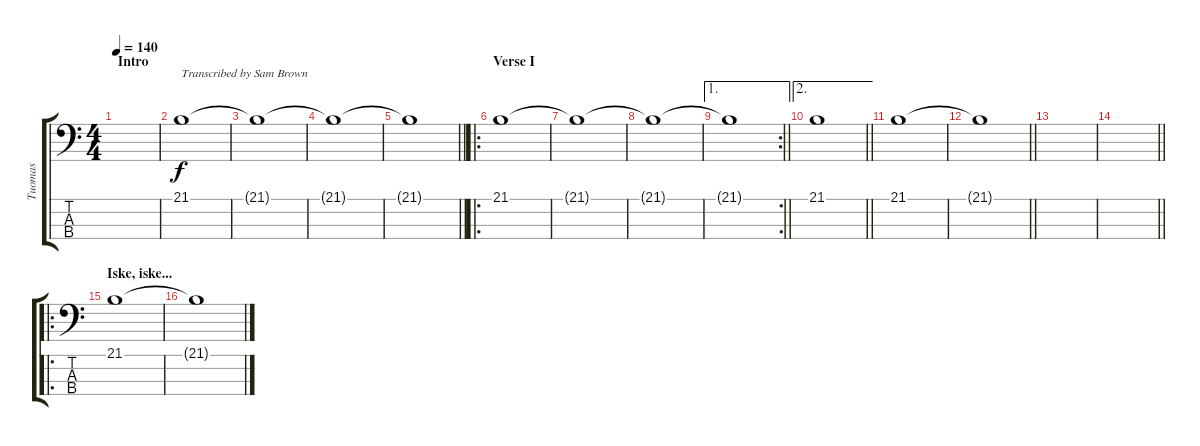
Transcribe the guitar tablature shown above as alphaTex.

\track ("Tuomas" "Tuomas") {instrument violin}
\staff {score tabs}
\tuning (D2 A1 E1 A0) {hide}
\ts (4 4)
\section ("" "Intro")
\tempo 140
\clef f4
\ks c
|
21.1.1{txt "Transcribed by Sam Brown"} |
21.1{t}.1 |
21.1{t}.1 |
\barLineRight lightlight
21.1{t}.1 |
\ro
\section ("" "Verse I")
21.1.1 |
21.1{t}.1 |
21.1{t}.1 |
\ae 1
\rc 2
\barLineRight lightlight
21.1{t}.1 |
\ae 2
\barLineRight lightlight
21.1.1 |
\section ("" "")
21.1.1 |
\barLineRight lightlight
21.1{t}.1 |
|
\barLineRight lightlight
|
\ro
\section ("" "Iske, iske...")
21.1.1 |
21.1{t}.1
